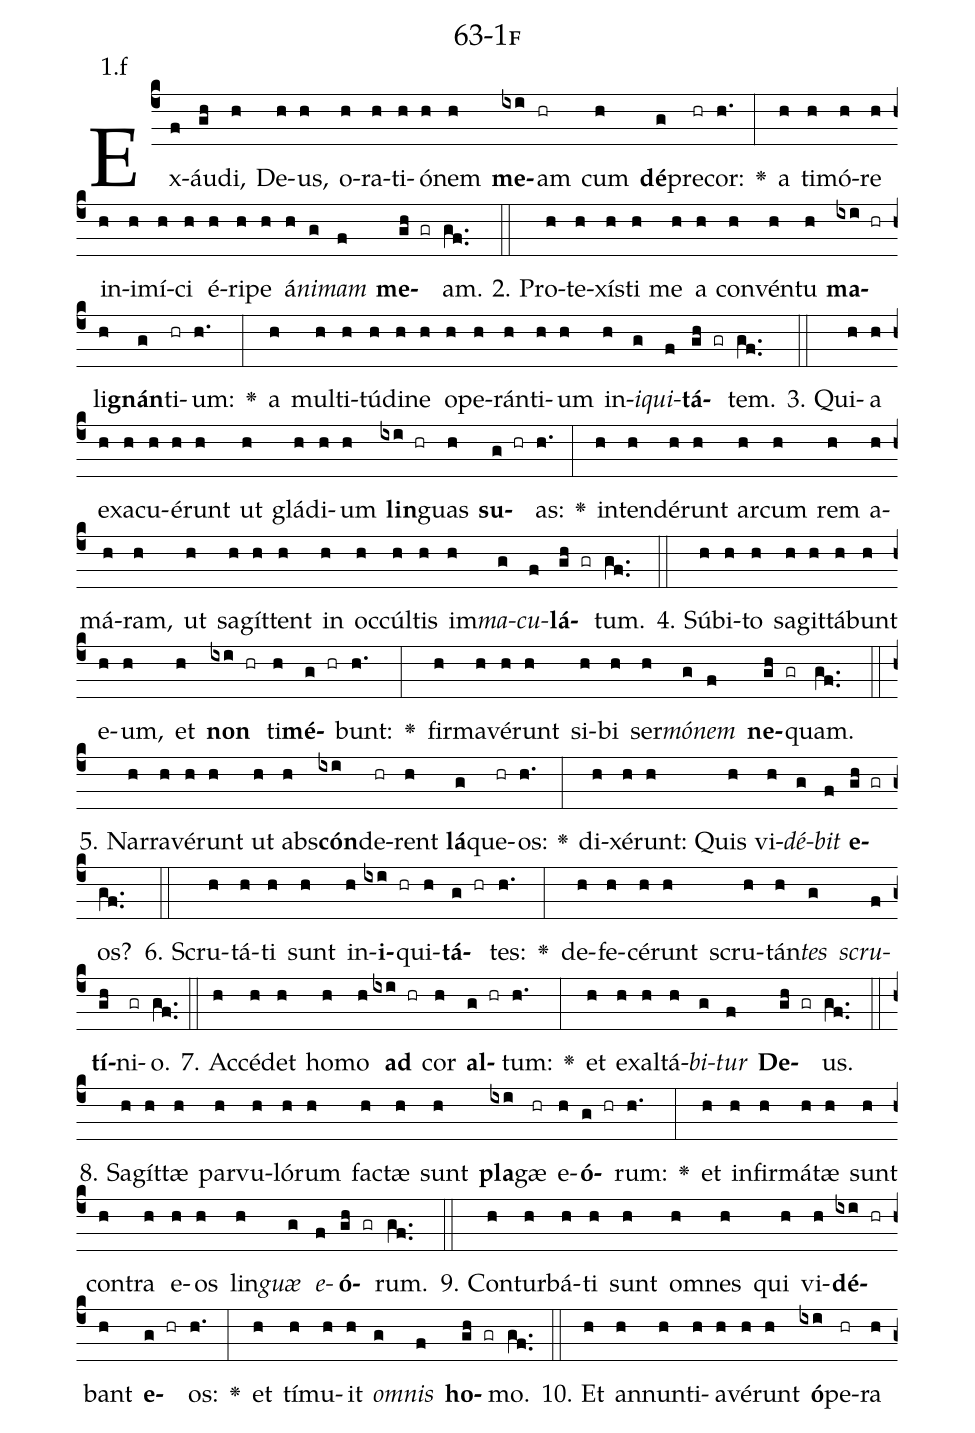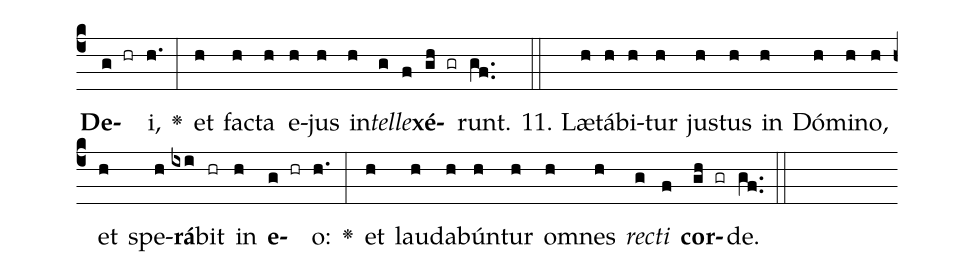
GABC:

name: 63-1f;
annotation: 1.f;
%%
(c4)Ex(f)áu(gh)di,(h) De(h)us,(h) o(h)ra(h)ti(h)ó(h)nem(h) <b>me</b>(ixi)am(hr) cum(h) <b>dé</b>(g)pre(hr)cor:(h.) <v>\greheightstar</v>(:) a(h) ti(h)mó(h)re(h) in(h)i(h)mí(h)ci(h) é(h)ri(h)pe(h) á(h)<i>ni</i>(g)<i>mam</i>(f) <b>me</b>(gh gr)am.(gf..) (::)
2. Pro(h)te(h)xís(h)ti(h) me(h) a(h) con(h)vén(h)tu(h) <b>ma</b>(ixi hr)li(h)<b>gnán</b>(g)ti(hr)um:(h.) <v>\greheightstar</v>(:) a(h) mul(h)ti(h)tú(h)di(h)ne(h) o(h)pe(h)rán(h)ti(h)um(h) in(h)<i>i</i>(g)<i>qui</i>(f)<b>tá</b>(gh gr)tem.(gf..) (::)
3. Qui(h)a(h) ex(h)a(h)cu(h)é(h)runt(h) ut(h) glá(h)di(h)um(h) <b>lin</b>(ixi hr)guas(h) <b>su</b>(g hr)as:(h.) <v>\greheightstar</v>(:) in(h)ten(h)dé(h)runt(h) ar(h)cum(h) rem(h) a(h)má(h)ram,(h) ut(h) sa(h)gít(h)tent(h) in(h) oc(h)cúl(h)tis(h) im(h)<i>ma</i>(g)<i>cu</i>(f)<b>lá</b>(gh gr)tum.(gf..) (::)
4. Súb(h)i(h)to(h) sa(h)git(h)tá(h)bunt(h) e(h)um,(h) et(h) <b>non</b>(ixi hr) ti(h)<b>mé</b>(g hr)bunt:(h.) <v>\greheightstar</v>(:) fir(h)ma(h)vé(h)runt(h) si(h)bi(h) ser(h)<i>mó</i>(g)<i>nem</i>(f) <b>ne</b>(gh gr)quam.(gf..) (::)
5. Nar(h)ra(h)vé(h)runt(h) ut(h) abs(h)<b>cón</b>(ixi)de(hr)rent(h) <b>lá</b>(g)que(hr)os:(h.) <v>\greheightstar</v>(:) di(h)xé(h)runt:(h) Quis(h) vi(h)<i>dé</i>(g)<i>bit</i>(f) <b>e</b>(gh gr)os?(gf..) (::)
6. Scru(h)tá(h)ti(h) sunt(h) in(h)<b>i</b>(ixi hr)qui(h)<b>tá</b>(g hr)tes:(h.) <v>\greheightstar</v>(:) de(h)fe(h)cé(h)runt(h) scru(h)tán(h)<i>tes</i>(g) <i>scru</i>(f)<b>tí</b>(gh)ni(gr)o.(gf..) (::)
7. Ac(h)cé(h)det(h) ho(h)mo(h) <b>ad</b>(ixi hr) cor(h) <b>al</b>(g hr)tum:(h.) <v>\greheightstar</v>(:) et(h) ex(h)al(h)tá(h)<i>bi</i>(g)<i>tur</i>(f) <b>De</b>(gh gr)us.(gf..) (::)
8. Sa(h)gít(h)tæ(h) par(h)vu(h)ló(h)rum(h) fac(h)tæ(h) sunt(h) <b>pla</b>(ixi)gæ(hr) e(h)<b>ó</b>(g hr)rum:(h.) <v>\greheightstar</v>(:) et(h) in(h)fir(h)má(h)tæ(h) sunt(h) con(h)tra(h) e(h)os(h) lin(h)<i>guæ</i>(g) <i>e</i>(f)<b>ó</b>(gh gr)rum.(gf..) (::)
9. Con(h)tur(h)bá(h)ti(h) sunt(h) om(h)nes(h) qui(h) vi(h)<b>dé</b>(ixi hr)bant(h) <b>e</b>(g hr)os:(h.) <v>\greheightstar</v>(:) et(h) tí(h)mu(h)it(h) <i>om</i>(g)<i>nis</i>(f) <b>ho</b>(gh gr)mo.(gf..) (::)
10. Et(h) an(h)nun(h)ti(h)a(h)vé(h)runt(h) <b>ó</b>(ixi)pe(hr)ra(h) <b>De</b>(g hr)i,(h.) <v>\greheightstar</v>(:) et(h) fac(h)ta(h) e(h)jus(h) in(h)<i>tel</i>(g)<i>le</i>(f)<b>xé</b>(gh gr)runt.(gf..) (::)
11. Læ(h)tá(h)bi(h)tur(h) jus(h)tus(h) in(h) Dó(h)mi(h)no,(h) et(h) spe(h)<b>rá</b>(ixi)bit(hr) in(h) <b>e</b>(g hr)o:(h.) <v>\greheightstar</v>(:) et(h) lau(h)da(h)bún(h)tur(h) om(h)nes(h) <i>rec</i>(g)<i>ti</i>(f) <b>cor</b>(gh gr)de.(gf..) (::)
